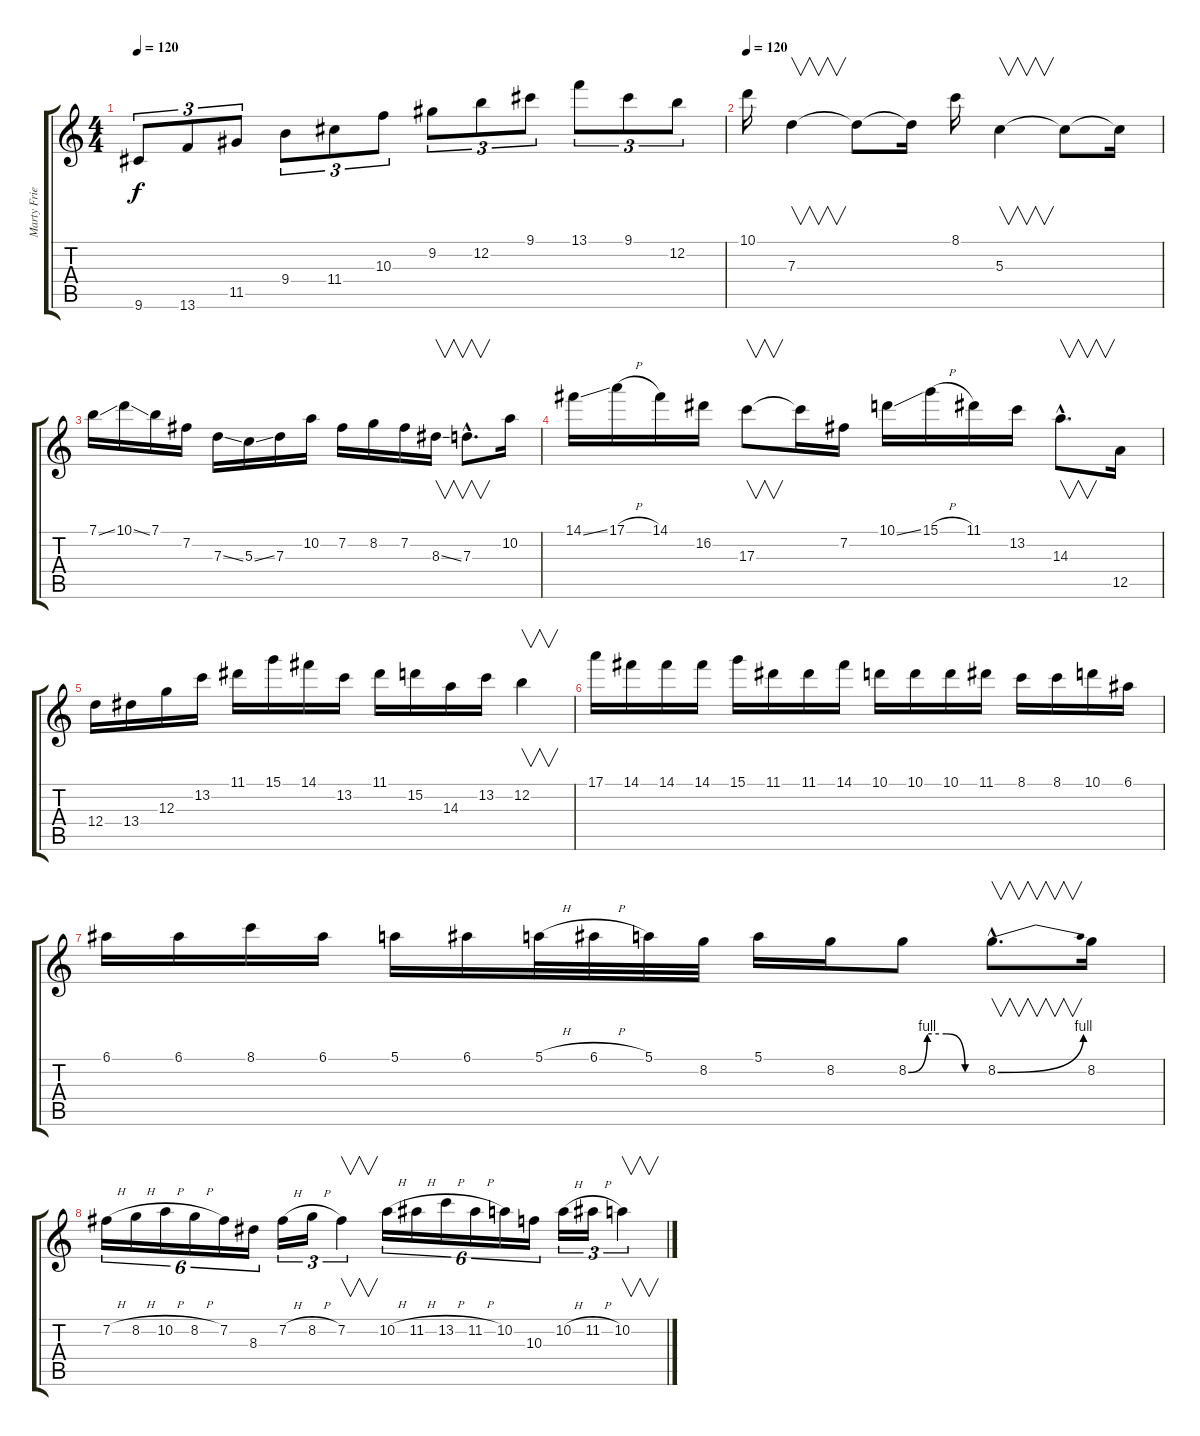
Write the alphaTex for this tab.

\track ("Marty Friedman" "Marty Frie") {instrument overdrivenguitar}
\staff {score tabs}
\tuning (E4 B3 G3 D3 A2 E2) {hide}
\ts (4 4)
\tempo 120
\clef g2
\ks c
9.6.8{tu (3 2) dy f} 13.6.8{tu (3 2)} 11.5.8{tu (3 2)} 9.4.8{tu (3 2)} 11.4.8{tu (3 2)} 10.3.8{tu (3 2)} 9.2.8{tu (3 2)} 12.2.8{tu (3 2)} 9.1.8{tu (3 2)} 13.1.8{tu (3 2)} 9.1.8{tu (3 2)} 12.2.8{tu (3 2)} |
\tempo 120
10.1.16 7.3.4{v} 7.3{t}.8 7.3{t}.16 8.1.16 5.3.4{v} 5.3{t}.8 5.3{t}.16 |
7.1{ss}.16 10.1{ss}.16 7.1.16 7.2.16 7.3{ss}.16 5.3{ss}.16 7.3.16 10.2.16 7.2.16 8.2.16 7.2.16 8.3{ss}.16{v} 7.3{hac}.8{v d} 10.2.16 |
14.1{ss}.16 17.1{h}.16 14.1.16 16.2.16 17.3.8{v} 17.3{t}.16 7.2.16 10.1{ss}.16 15.1{h}.16 11.1.16 13.2.16 14.3{hac}.8{v d} 12.5.16 |
12.4.16 13.4.16 12.3.16 13.2.16 11.1.16 15.1.16 14.1.16 13.2.16 11.1.16 15.2.16 14.3.16 13.2.16 12.2.4{v} |
17.1.16 14.1.16 14.1.16 14.1.16 15.1.16 11.1.16 11.1.16 14.1.16 10.1.16 10.1.16 10.1.16 11.1.16 8.1.16 8.1.16 10.1.16 6.1.16 |
6.1.16 6.1.16 8.1.16 6.1.16 5.1.16 6.1.16 5.1{h}.32 6.1{h}.32 5.1.32 8.2.32 5.1.16 8.2.16 8.2{be (custom 0 0 15 4 30 4 45 0 60 0)}.8 8.2{be (bend 0 0 60 4) hac}.8{v d} 8.2.16 |
7.2{h}.16{tu (6 4)} 8.2{h}.16{tu (6 4)} 10.2{h}.16{tu (6 4)} 8.2{h}.16{tu (6 4)} 7.2.16{tu (6 4)} 8.3.16{tu (6 4)} 7.2{h}.16{tu (3 2)} 8.2{h}.16{tu (3 2)} 7.2.4{v tu (3 2)} 10.2{h}.16{tu (6 4)} 11.2{h}.16{tu (6 4)} 13.2{h}.16{tu (6 4)} 11.2{h}.16{tu (6 4)} 10.2.16{tu (6 4)} 10.3.16{tu (6 4)} 10.2{h}.16{tu (3 2)} 11.2{h}.16{tu (3 2)} 10.2.4{v tu (3 2)}
